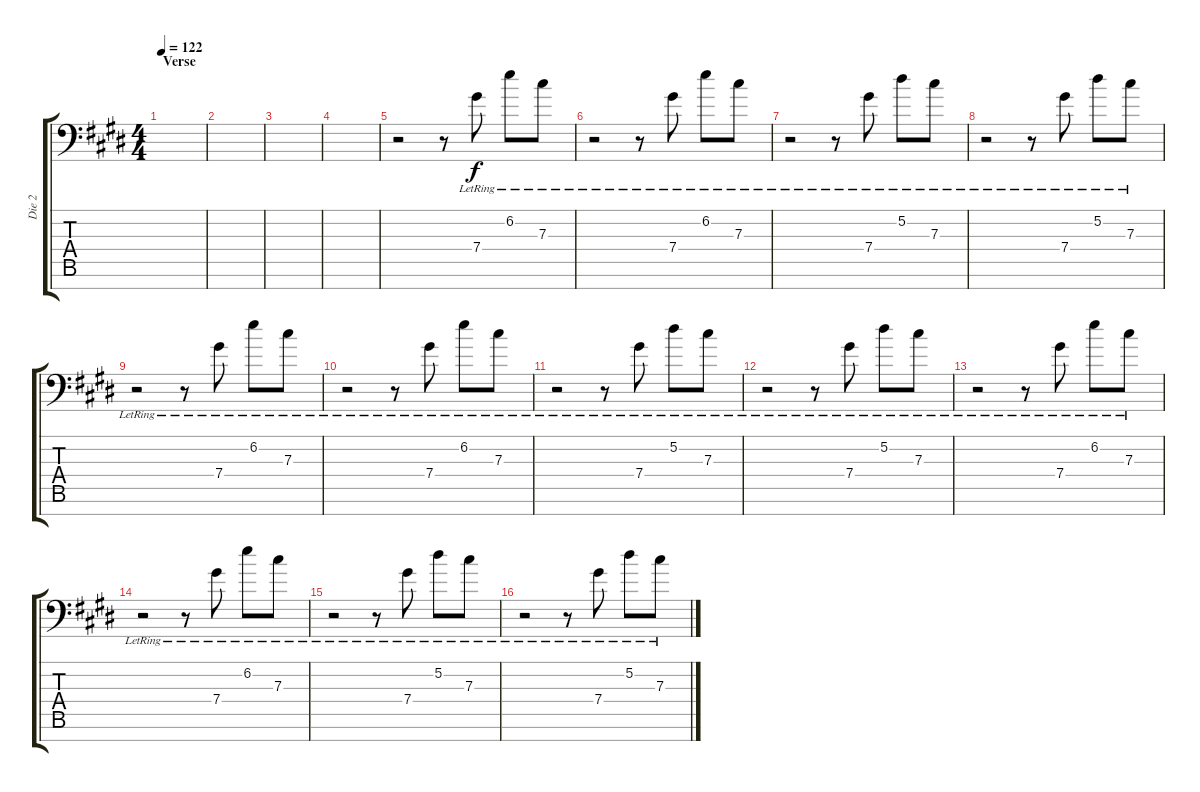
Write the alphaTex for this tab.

\track ("Die 2" "Die 2") {instrument electricguitarclean}
\staff {score tabs}
\tuning (Eb4 Bb3 Gb3 Db3 Ab2 Eb2 Ab1) {hide}
\ts (4 4)
\section ("" "Verse")
\tempo 122
\clef f4
\ks c#minor
|
|
|
|
r.2 r.8 7.4{lr}.8 6.2{lr}.8 7.3{lr}.8 |
r.2 r.8 7.4{lr}.8 6.2{lr}.8 7.3{lr}.8 |
r.2 r.8 7.4{lr}.8 5.2{lr}.8 7.3{lr}.8 |
r.2 r.8 7.4{lr}.8 5.2{lr}.8 7.3{lr}.8 |
r.2 r.8 7.4{lr}.8 6.2{lr}.8 7.3{lr}.8 |
r.2 r.8 7.4{lr}.8 6.2{lr}.8 7.3{lr}.8 |
r.2 r.8 7.4{lr}.8 5.2{lr}.8 7.3{lr}.8 |
r.2 r.8 7.4{lr}.8 5.2{lr}.8 7.3{lr}.8 |
r.2 r.8 7.4{lr}.8 6.2{lr}.8 7.3{lr}.8 |
r.2 r.8 7.4{lr}.8 6.2{lr}.8 7.3{lr}.8 |
r.2 r.8 7.4{lr}.8 5.2{lr}.8 7.3{lr}.8 |
r.2 r.8 7.4{lr}.8 5.2{lr}.8 7.3{lr}.8
